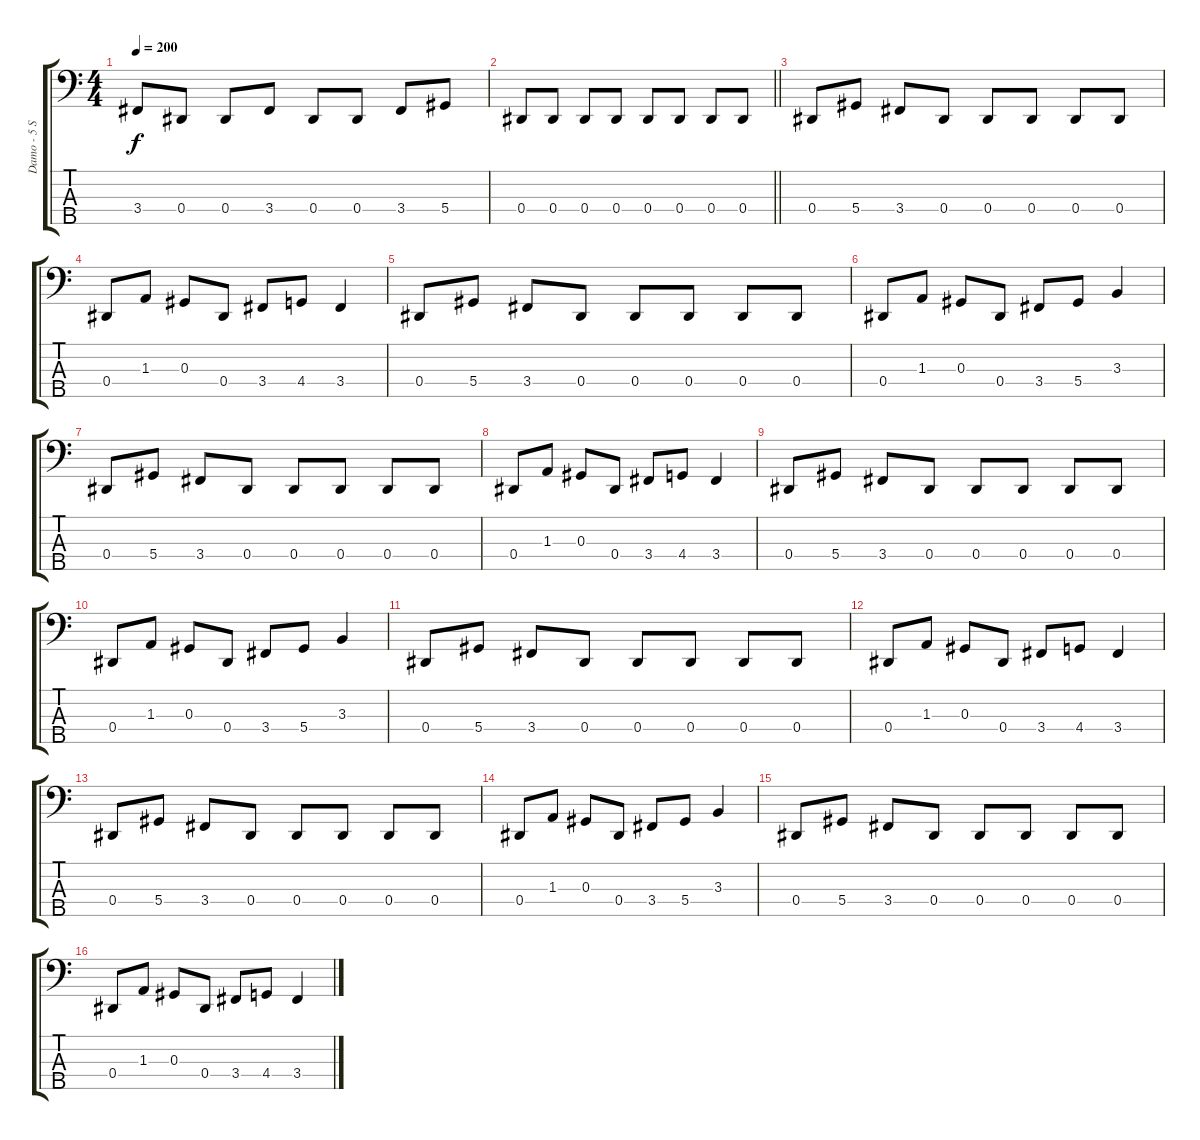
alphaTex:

\track ("Damo - 5 String Bass" "Damo - 5 S") {instrument electricbasspick}
\staff {score tabs}
\tuning (Gb2 Db2 Ab1 Eb1 Bb0) {hide}
\ts (4 4)
\tempo 200
\clef f4
\ks c
3.4.8{dy f} 0.4.8 0.4.8 3.4.8 0.4.8 0.4.8 3.4.8 5.4.8 |
\barLineRight lightlight
0.4.8 0.4.8 0.4.8 0.4.8 0.4.8 0.4.8 0.4.8 0.4.8 |
0.4.8 5.4.8 3.4.8 0.4.8 0.4.8 0.4.8 0.4.8 0.4.8 |
0.4.8 1.3.8 0.3.8 0.4.8 3.4.8 4.4.8 3.4.4 |
0.4.8 5.4.8 3.4.8 0.4.8 0.4.8 0.4.8 0.4.8 0.4.8 |
0.4.8 1.3.8 0.3.8 0.4.8 3.4.8 5.4.8 3.3.4 |
0.4.8 5.4.8 3.4.8 0.4.8 0.4.8 0.4.8 0.4.8 0.4.8 |
0.4.8 1.3.8 0.3.8 0.4.8 3.4.8 4.4.8 3.4.4 |
0.4.8 5.4.8 3.4.8 0.4.8 0.4.8 0.4.8 0.4.8 0.4.8 |
0.4.8 1.3.8 0.3.8 0.4.8 3.4.8 5.4.8 3.3.4 |
0.4.8 5.4.8 3.4.8 0.4.8 0.4.8 0.4.8 0.4.8 0.4.8 |
0.4.8 1.3.8 0.3.8 0.4.8 3.4.8 4.4.8 3.4.4 |
0.4.8 5.4.8 3.4.8 0.4.8 0.4.8 0.4.8 0.4.8 0.4.8 |
0.4.8 1.3.8 0.3.8 0.4.8 3.4.8 5.4.8 3.3.4 |
0.4.8 5.4.8 3.4.8 0.4.8 0.4.8 0.4.8 0.4.8 0.4.8 |
0.4.8 1.3.8 0.3.8 0.4.8 3.4.8 4.4.8 3.4.4
